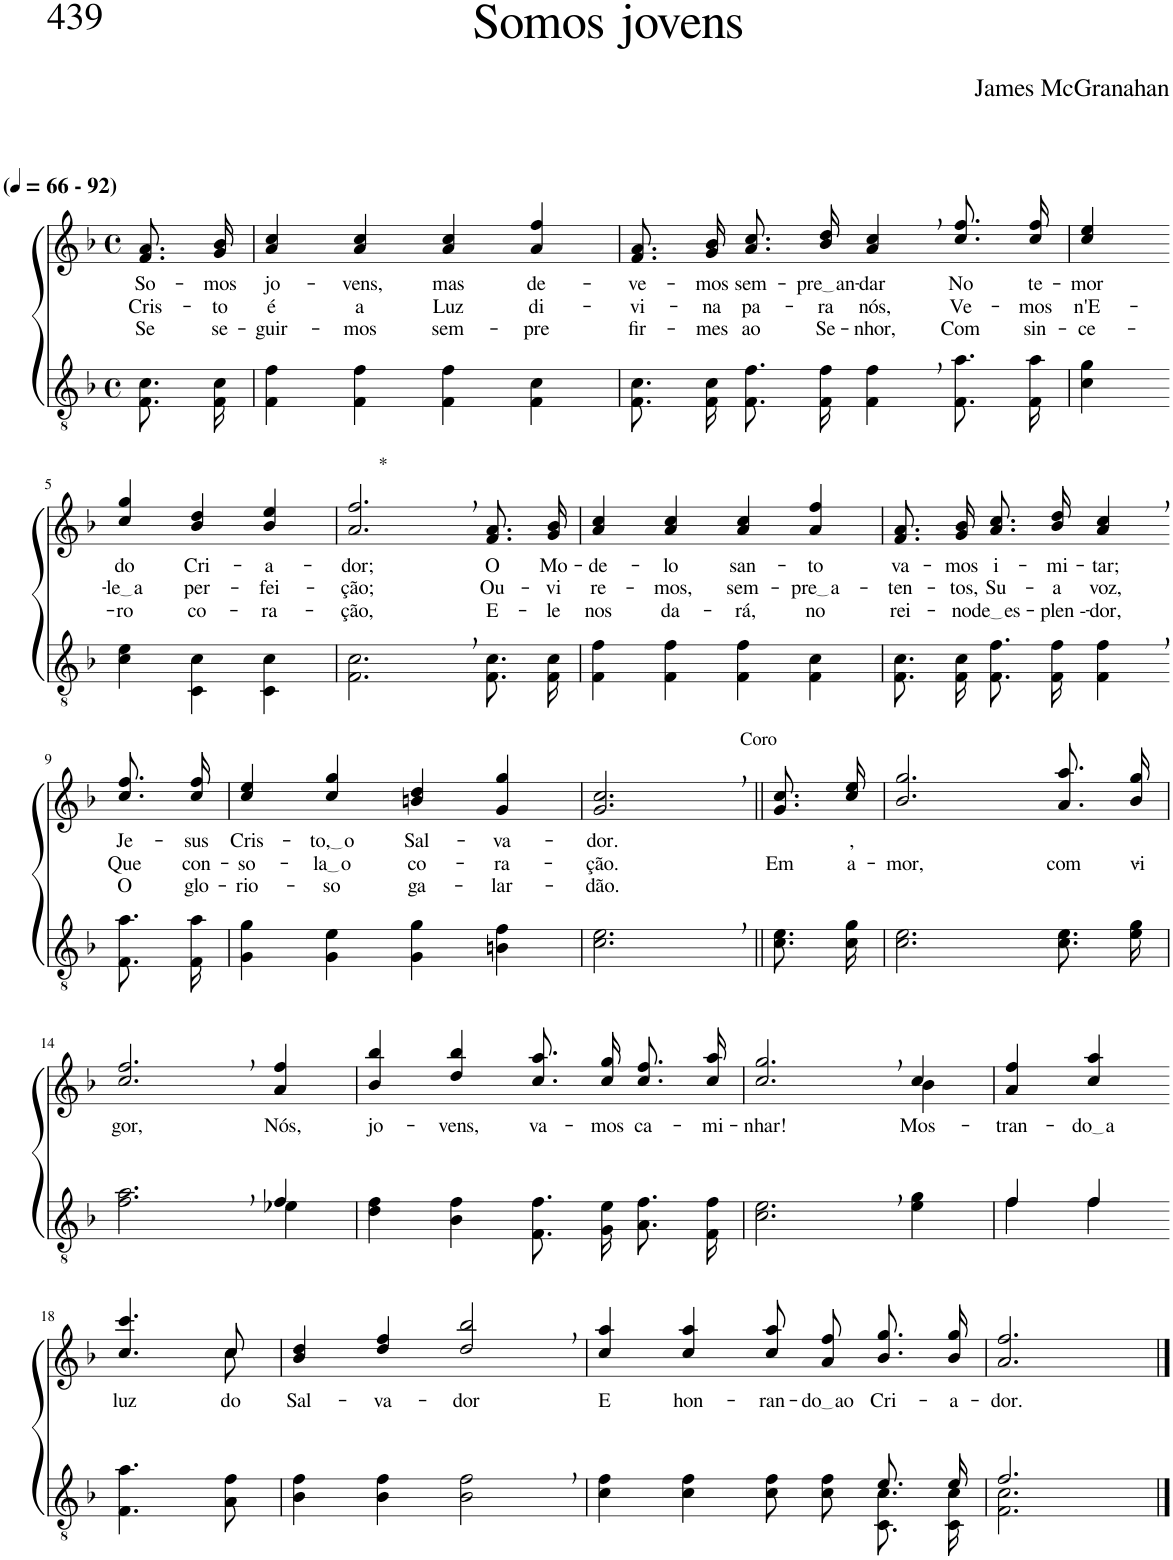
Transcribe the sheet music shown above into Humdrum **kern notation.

**kern	**kern	**text	**text	**text
*part2	*part1	*part1	*part1	*part1
*staff2	*staff1	*staff1	*staff1	*staff1
*I"Parte III e IV	*I"Parte I e II	*	*	*
*clefGv2	*clefG2	*	*	*
*Trd4c7	*Trd4c7	*	*	*
*k[b-]	*k[b-]	*	*	*
*M4/4	*M4/4	*	*	*
*met(c)	*met(c)	*	*	*
*MM66	*MM66	*	*	*
=1	=1	=1	=1	=1
!	!LO:TX:a:B:t=(	!	!	!
!	!LO:TX:a:B:t=- 92)	!	!	!
!	!	!LO:LY:b	!LO:LY:b	!LO:LY:b
8.F/ 8.c/L	8.f/ 8.a/L	So-	Cris-	Se
!	!	!LO:LY:b	!LO:LY:b	!LO:LY:b
16F/ 16c/Jk	16g/ 16b-/Jk	-mos	-to	se-
=2	=2	=2	=2	=2
!	!	!LO:LY:b	!LO:LY:b	!LO:LY:b
4F\ 4f\	4a/ 4cc/	jo-	é	-guir-
!	!	!LO:LY:b	!LO:LY:b	!LO:LY:b
4F\ 4f\	4a/ 4cc/	-vens,	a	-mos
!	!	!LO:LY:b	!LO:LY:b	!LO:LY:b
4F\ 4f\	4a/ 4cc/	mas	Luz	sem-
!	!	!LO:LY:b	!LO:LY:b	!LO:LY:b
4F\ 4c\	4a/ 4ff/	de-	di-	-pre
=3	=3	=3	=3	=3
!	!	!LO:LY:b	!LO:LY:b	!LO:LY:b
8.F/ 8.c/L	8.f/ 8.a/L	-ve-	-vi-	fir-
!	!	!LO:LY:b	!LO:LY:b	!LO:LY:b
16F/ 16c/Jk	16g/ 16b-/Jk	-mos	-na	-mes
!	!	!LO:LY:b	!LO:LY:b	!LO:LY:b
8.F\ 8.f\L	8.a\ 8.cc\L	sem-	pa-	ao
!	!	!LO:LY:b	!LO:LY:b	!LO:LY:b
16F\ 16f\Jk	16b-\ 16dd\Jk	pre an	-ra	Se-
!	!	!LO:LY:b	!LO:LY:b	!LO:LY:b
4F\, 4f\,	4a/, 4cc/,	-dar	nós,	-nhor,
!	!	!LO:LY:b	!LO:LY:b	!LO:LY:b
8.F\ 8.a\L	8.cc\ 8.ff\L	No	Ve-	Com
!	!	!LO:LY:b	!LO:LY:b	!LO:LY:b
16F\ 16a\Jk	16cc\ 16ff\Jk	te-	-mos	sin-
=4	=4	=4	=4	=4
!	!	!LO:LY:b	!LO:LY:b	!LO:LY:b
4c\ 4g\	4cc/ 4ee/	-mor	n'E-	-ce-
!!LO:LB:g=z
=5-	=5-	=5-	=5-	=5-
!	!	!LO:LY:b	!LO:LY:b	!LO:LY:b
4c\ 4e\	4cc/ 4gg/	do	le a	-ro
!	!	!LO:LY:b	!LO:LY:b	!LO:LY:b
4C\ 4c\	4b-/ 4dd/	Cri-	per-	co-
!	!	!LO:LY:b	!LO:LY:b	!LO:LY:b
4C\ 4c\	4b-/ 4ee/	-a-	-fei-	-ra-
=6	=6	=6	=6	=6
!	!LO:TX:a:t=*	!	!	!
!	!	!LO:LY:b	!LO:LY:b	!LO:LY:b
2.F\, 2.c\,	2.a/, 2.ff/,	-dor;	-ção;	-ção,
!	!	!LO:LY:b	!LO:LY:b	!LO:LY:b
8.F/ 8.c/L	8.f/ 8.a/L	O	Ou-	E-
!	!	!LO:LY:b	!LO:LY:b	!LO:LY:b
16F/ 16c/Jk	16g/ 16b-/Jk	Mo-	-vi	-le
=7	=7	=7	=7	=7
!	!	!LO:LY:b	!LO:LY:b	!LO:LY:b
4F\ 4f\	4a/ 4cc/	-de-	re-	nos
!	!	!LO:LY:b	!LO:LY:b	!LO:LY:b
4F\ 4f\	4a/ 4cc/	-lo	-mos,	da-
!	!	!LO:LY:b	!LO:LY:b	!LO:LY:b
4F\ 4f\	4a/ 4cc/	san-	sem-	-rá,
!	!	!LO:LY:b	!LO:LY:b	!LO:LY:b
4F\ 4c\	4a/ 4ff/	-to	pre a	no
=8	=8	=8	=8	=8
!	!	!LO:LY:b	!LO:LY:b	!LO:LY:b
8.F/ 8.c/L	8.f/ 8.a/L	va-	-ten-	rei-
!	!	!LO:LY:b	!LO:LY:b	!LO:LY:b
16F/ 16c/Jk	16g/ 16b-/Jk	-mos	-tos,	-no
!	!	!LO:LY:b	!LO:LY:b	!LO:LY:b
8.F\ 8.f\L	8.a\ 8.cc\L	i-	Su-	de es
!	!	!LO:LY:b	!LO:LY:b	!LO:LY:b
16F\ 16f\Jk	16b-\ 16dd\Jk	-mi-	-a	-plen --
!	!	!LO:LY:b	!LO:LY:b	!LO:LY:b
4F\, 4f\,	4a/, 4cc/,	-tar;	voz,	-dor,
!!LO:LB:g=z
=9-	=9-	=9-	=9-	=9-
!	!	!LO:LY:b	!LO:LY:b	!LO:LY:b
8.F\ 8.a\L	8.cc\ 8.ff\L	Je-	Que	O
!	!	!LO:LY:b	!LO:LY:b	!LO:LY:b
16F\ 16a\Jk	16cc\ 16ff\Jk	-sus	con-	glo-
=10	=10	=10	=10	=10
!	!	!LO:LY:b	!LO:LY:b	!LO:LY:b
4G\ 4g\	4cc/ 4ee/	Cris-	-so-	-rio-
!	!	!LO:LY:b	!LO:LY:b	!LO:LY:b
4G\ 4e\	4cc/ 4gg/	to, o	la o	-so
!	!	!LO:LY:b	!LO:LY:b	!LO:LY:b
4G\ 4g\	4bn/ 4dd/	Sal-	co-	ga-
!	!	!LO:LY:b	!LO:LY:b	!LO:LY:b
4Bn\ 4f\	4g/ 4gg/	-va-	-ra-	-lar-
=11	=11	=11	=11	=11
!	!LO:TX:a:t=Coro	!	!	!
!	!	!LO:LY:b	!LO:LY:b	!LO:LY:b
2.c\, 2.e\,	2.g/, 2.cc/,	-dor.	-ção.	-dão.
=12||	=12||	=12||	=12||	=12||
!	!	!	!LO:LY:b	!
8.c\ 8.e\L	8.g\ 8.cc\L	.	Em	.
!	!	!LO:LY:b	!LO:LY:b	!
16c\ 16g\Jk	16cc\ 16ee\Jk	,	a-	.
=13	=13	=13	=13	=13
!	!	!	!LO:LY:b	!
2.c\ 2.e\	2.b-/ 2.gg/	.	-mor,	.
!	!	!	!LO:LY:b	!
8.c\ 8.e\L	8.a\ 8.aa\L	.	com	.
!	!	!	!LO:LY:b	!
16e\ 16g\Jk	16b-\ 16gg\Jk	.	vi-	.
!!LO:LB:g=z
=14	=14	=14	=14	=14
*^	*	*	*	*
!	!	!	!LO:LY:b	!	!
2.f\, 2.a\,	2.ryy	2.cc/, 2.ff/,	gor,	.	.
!	!	!	!LO:LY:b	!	!
4e-X\	4f/	4a/ 4ff/	Nós,	.	.
=15	=15	=15	=15	=15	=15
!	!	!	!LO:LY:b	!	!
*v	*v	*	*	*	*
4d\ 4f\	4b-/ 4bb-/	jo-	.	.
!	!	!LO:LY:b	!	!
4B-\ 4f\	4dd/ 4bb-/	-vens,	.	.
!	!	!LO:LY:b	!	!
8.F\ 8.f\L	8.cc\ 8.aa\L	va-	.	.
!	!	!LO:LY:b	!	!
16G\ 16e\Jk	16cc\ 16gg\Jk	-mos	.	.
!	!	!LO:LY:b	!	!
8.A\ 8.f\L	8.cc\ 8.ff\L	ca-	.	.
!	!	!LO:LY:b	!	!
16F\ 16f\Jk	16cc\ 16aa\Jk	-mi-	.	.
=16	=16	=16	=16	=16
!	!	!LO:LY:b	!	!
*	*^	*	*	*
2.c\, 2.e\,	2.cc/, 2.gg/,	2.ryy	-nhar!	.	.
!	!	!	!LO:LY:b	!	!
4e\ 4g\	4cc/	4b-\	Mos-	.	.
=17	=17	=17	=17	=17	=17
*^	*	*	*	*	*
!	!	!	!	!LO:LY:b	!	!
*	*	*v	*v	*	*	*
4f/	4f\	4a/ 4ff/	-tran-	.	.
!	!	!	!LO:LY:b	!	!
4f/	4f\	4cc/ 4aa/	do a	.	.
!!LO:LB:g=z
=18-	=18-	=18-	=18-	=18-	=18-
!	!	!	!LO:LY:b	!	!
*v	*v	*^	*	*	*
4.F\ 4.a\	4.cc/ 4.ccc/	4.ryy	luz	.	.
!	!	!	!LO:LY:b	!	!
8A\ 8f\	8cc/	8cc\	do	.	.
=19	=19	=19	=19	=19	=19
!	!	!	!LO:LY:b	!	!
*	*v	*v	*	*	*
4B-\ 4f\	4b-/ 4dd/	Sal-	.	.
!	!	!LO:LY:b	!	!
4B-\ 4f\	4dd/ 4ff/	-va-	.	.
!	!	!LO:LY:b	!	!
2B-\, 2f\,	2dd/, 2bb-/,	-dor	.	.
=20	=20	=20	=20	=20
*^	*	*	*	*
!	!	!	!LO:LY:b	!	!
2.ryy	4c\ 4f\	4cc/ 4aa/	E	.	.
!	!	!	!LO:LY:b	!	!
.	4c\ 4f\	4cc/ 4aa/	hon-	.	.
!	!	!	!LO:LY:b	!	!
.	8c\ 8f\L	8cc\ 8aa\L	-ran-	.	.
!	!	!	!LO:LY:b	!	!
.	8c\ 8f\J	8a\ 8ff\J	do ao	.	.
!	!	!	!LO:LY:b	!	!
8.e/L	8.C/ 8.c/L	8.b-\ 8.gg\L	Cri-	.	.
!	!	!	!LO:LY:b	!	!
16e/Jk	16C/ 16c/Jk	16b-\ 16gg\Jk	-a-	.	.
=21	=21	=21	=21	=21	=21
!	!	!	!LO:LY:b	!	!
2.f/	2.F\ 2.c\	2.a/ 2.ff/	-dor.	.	.
*v	*v	*	*	*	*
==	==	==	==	==
*-	*-	*-	*-	*-
